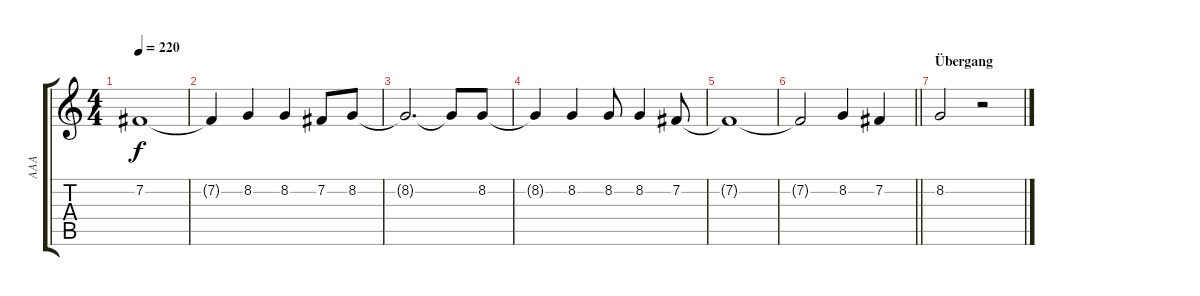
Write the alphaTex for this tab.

\track ("AAA" "AAA") {instrument englishhorn}
\staff {score tabs}
\tuning (E4 B3 G3 D3 A2 E2) {hide}
\ts (4 4)
\tempo 220
\clef g2
\ks c
7.2.1{dy f} |
7.2{t}.4 8.2.4 8.2.4 7.2.8 8.2.8 |
8.2{t}.2{d} 8.2{t}.8 8.2.8 |
8.2{t}.4 8.2.4 8.2.8 8.2.4 7.2.8 |
7.2{t}.1 |
\barLineRight lightlight
7.2{t}.2 8.2.4 7.2.4 |
\section ("" "Übergang")
8.2.2 r.2
